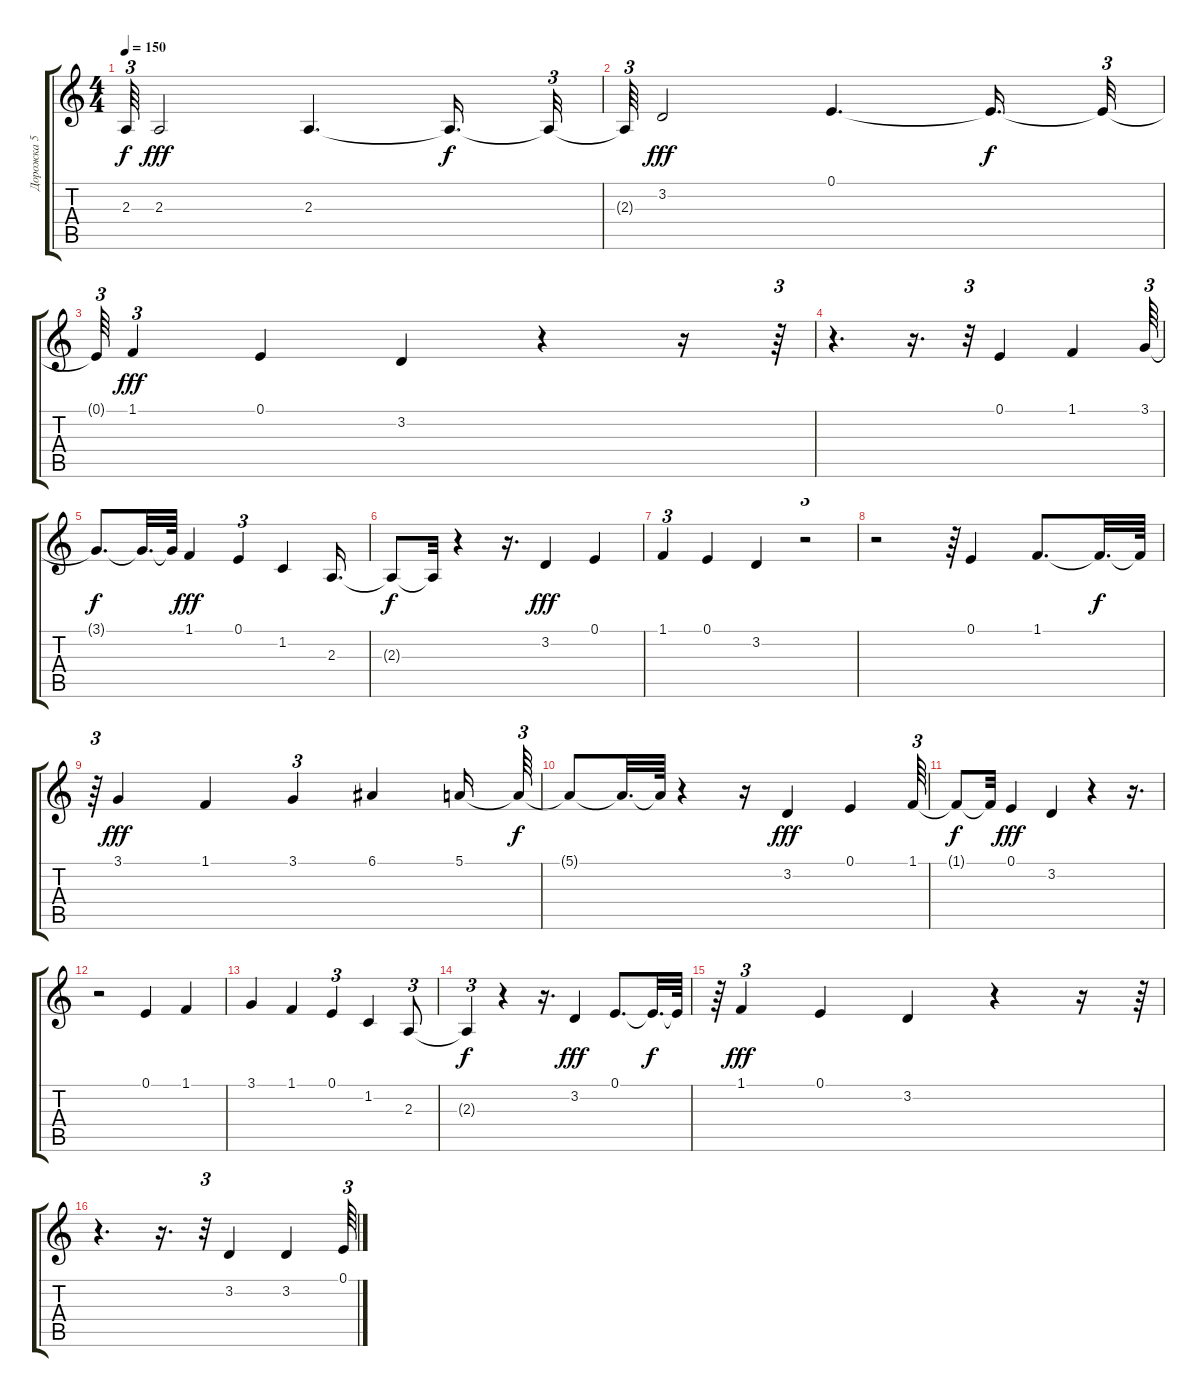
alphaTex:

\track ("Дорожка 5" "Дорожка 5") {instrument lead8bassandlead}
\staff {score tabs}
\tuning (E4 B3 G3 D3 A2 E2) {hide}
\ts (4 4)
\tempo 150
\clef g2
\ks c
2.3{t}.64{tu (3 2) dy f} 2.3.2{dy fff} 2.3.4{d} 2.3{t}.16{d dy f} 2.3{t}.32{tu (3 2)} |
2.3{t}.64{tu (3 2)} 3.2.2{dy fff} 0.1.4{d} 0.1{t}.16{d dy f} 0.1{t}.32{tu (3 2)} |
0.1{t}.64{tu (3 2)} 1.1.4{tu (3 2) dy fff} 0.1.4 3.2.4 r.4 r.16 r.64{tu (3 2)} |
r.4{d} r.16{d} r.32{tu (3 2)} 0.1.4 1.1.4 3.1.64{tu (3 2)} |
3.1{t}.8{d dy f} 3.1{t}.32{d} 3.1{t}.64 1.1.4{dy fff} 0.1.4{tu (3 2)} 1.2.4 2.3.16{d} |
2.3{t}.8{dy f} 2.3{t}.32 r.4 r.16{d} 3.2.4{dy fff} 0.1.4 |
1.1.4{tu (3 2)} 0.1.4 3.2.4 r.2{tu (3 2)} |
r.2 r.64{tu (3 2)} 0.1.4 1.1.8{d} 1.1{t}.32{d dy f} 1.1{t}.64 |
r.64{tu (3 2)} 3.1.4{dy fff} 1.1.4 3.1.4{tu (3 2)} 6.1.4 5.1.16 5.1{t}.64{tu (3 2) dy f} |
5.1{t}.8 5.1{t}.32{d} 5.1{t}.64 r.4 r.16 3.2.4{dy fff} 0.1.4 1.1.64{tu (3 2)} |
1.1{t}.8{dy f} 1.1{t}.32 0.1.4{dy fff} 3.2.4 r.4 r.16{d} |
r.2 0.1.4 1.1.4 |
3.1.4 1.1.4 0.1.4{tu (3 2)} 1.2.4 2.3.8{tu (3 2)} |
2.3{t}.4{tu (3 2) dy f} r.4 r.16{d} 3.2.4{dy fff} 0.1.8{d} 0.1{t}.32{d dy f} 0.1{t}.64 |
r.64{tu (3 2)} 1.1.4{tu (3 2) dy fff} 0.1.4 3.2.4 r.4 r.16 r.64{tu (3 2)} |
r.4{d} r.16{d} r.32{tu (3 2)} 3.2.4 3.2.4 0.1.64{tu (3 2)}
